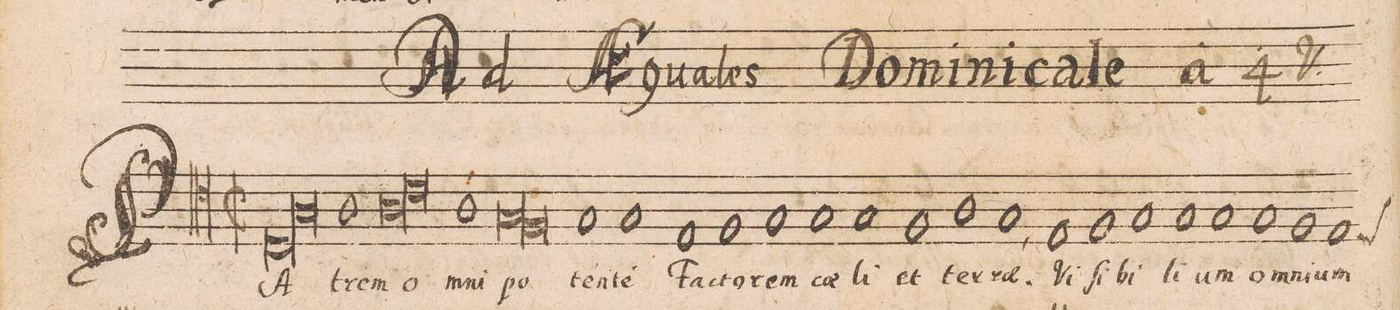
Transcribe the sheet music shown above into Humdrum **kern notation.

**kern	**text
*I"TENOR.	*
*clefC4	*
*k[]	*
*met(C|)	*
*M2/1	*
1D	PA-
1A	.
*Xlig	*
=2-	=2-
1A	-trem
*lig	*
1A	o-
=3-	=3-
1c	.
*Xlig	*
1A	-mni-
=4-	=4-
*lig	*
1G	-po-
1F	.
*Xlig	*
=5-	=5-
1G	-ten-
1G	-te(m)
=6-	=6-
1E	Fa-
1F	-cto-
=7-	=7-
1G	-rem
1G	cae-
=8-	=8-
1G	-li
1F	et
=9-	=9-
1A	ter-
1G,<	-rae.
=10-	=10-
1E	Vi-
1F	-ſi-
=11-	=11-
1G	-bi-
1G	-li-
=12-	=12-
1G	-um
1G	o-
=13-	=13-
1F	-mni-
*custos:D	*
1E	-um
=14-	=14-
*lig	*
*-	*-
